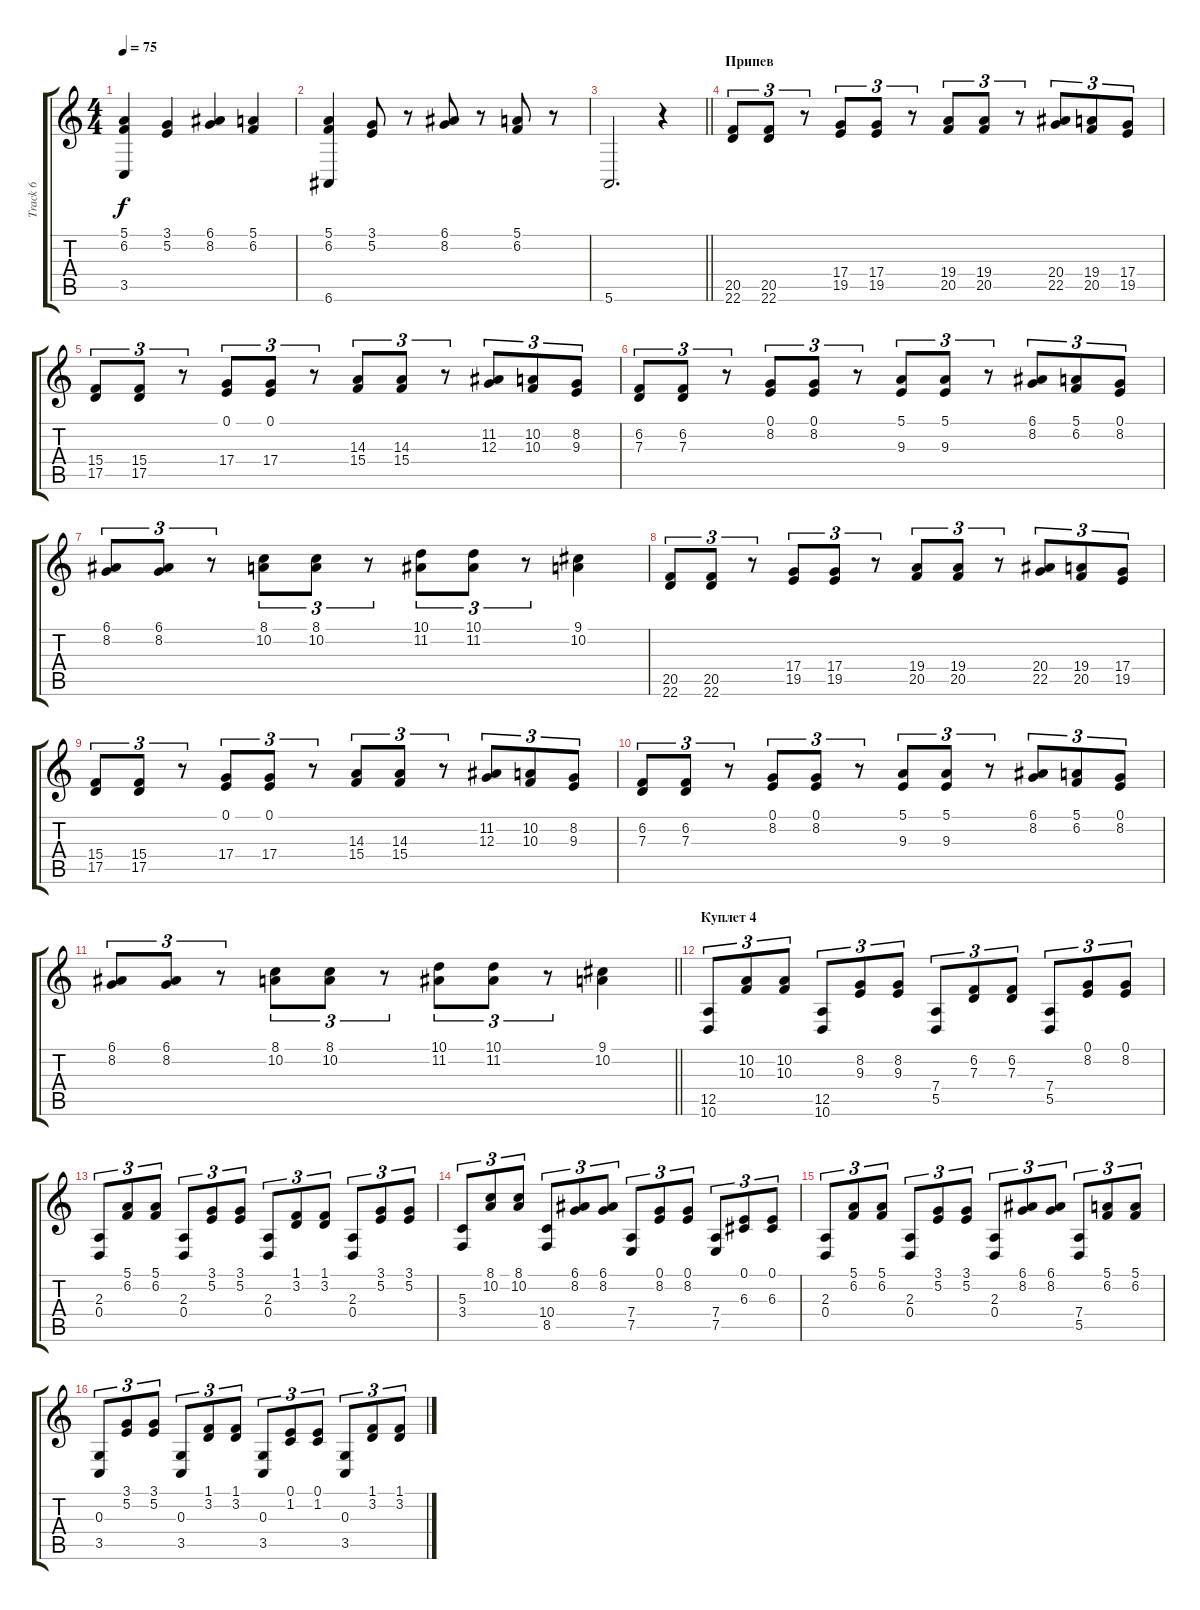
\track ("Track 6" "Track 6") {instrument stringensemble1}
\staff {score tabs}
\tuning (E4 B3 G3 D3 A2 E2) {hide}
\ts (4 4)
\tempo 75
\clef g2
\ks c
(5.1 6.2 3.5).4{dy f} (3.1 5.2).4 (6.1 8.2).4 (5.1 6.2).4 |
(5.1 6.2 6.6).4 (3.1 5.2).8 r.8 (6.1 8.2).8 r.8 (5.1 6.2).8 r.8 |
\barLineRight lightlight
5.6.2{d} r.4 |
\section ("" "Припев")
(20.5 22.6).8{tu (3 2)} (20.5 22.6).8{tu (3 2)} r.8{tu (3 2)} (17.4 19.5).8{tu (3 2)} (17.4 19.5).8{tu (3 2)} r.8{tu (3 2)} (19.4 20.5).8{tu (3 2)} (19.4 20.5).8{tu (3 2)} r.8{tu (3 2)} (20.4 22.5).8{tu (3 2)} (19.4 20.5).8{tu (3 2)} (17.4 19.5).8{tu (3 2)} |
(15.4 17.5).8{tu (3 2)} (15.4 17.5).8{tu (3 2)} r.8{tu (3 2)} (0.1 17.4).8{tu (3 2)} (0.1 17.4).8{tu (3 2)} r.8{tu (3 2)} (14.3 15.4).8{tu (3 2)} (14.3 15.4).8{tu (3 2)} r.8{tu (3 2)} (11.2 12.3).8{tu (3 2)} (10.2 10.3).8{tu (3 2)} (8.2 9.3).8{tu (3 2)} |
(6.2 7.3).8{tu (3 2)} (6.2 7.3).8{tu (3 2)} r.8{tu (3 2)} (0.1 8.2).8{tu (3 2)} (0.1 8.2).8{tu (3 2)} r.8{tu (3 2)} (5.1 9.3).8{tu (3 2)} (5.1 9.3).8{tu (3 2)} r.8{tu (3 2)} (6.1 8.2).8{tu (3 2)} (5.1 6.2).8{tu (3 2)} (0.1 8.2).8{tu (3 2)} |
(6.1 8.2).8{tu (3 2)} (6.1 8.2).8{tu (3 2)} r.8{tu (3 2)} (8.1 10.2).8{tu (3 2)} (8.1 10.2).8{tu (3 2)} r.8{tu (3 2)} (10.1 11.2).8{tu (3 2)} (10.1 11.2).8{tu (3 2)} r.8{tu (3 2)} (9.1 10.2).4 |
(20.5 22.6).8{tu (3 2)} (20.5 22.6).8{tu (3 2)} r.8{tu (3 2)} (17.4 19.5).8{tu (3 2)} (17.4 19.5).8{tu (3 2)} r.8{tu (3 2)} (19.4 20.5).8{tu (3 2)} (19.4 20.5).8{tu (3 2)} r.8{tu (3 2)} (20.4 22.5).8{tu (3 2)} (19.4 20.5).8{tu (3 2)} (17.4 19.5).8{tu (3 2)} |
(15.4 17.5).8{tu (3 2)} (15.4 17.5).8{tu (3 2)} r.8{tu (3 2)} (0.1 17.4).8{tu (3 2)} (0.1 17.4).8{tu (3 2)} r.8{tu (3 2)} (14.3 15.4).8{tu (3 2)} (14.3 15.4).8{tu (3 2)} r.8{tu (3 2)} (11.2 12.3).8{tu (3 2)} (10.2 10.3).8{tu (3 2)} (8.2 9.3).8{tu (3 2)} |
(6.2 7.3).8{tu (3 2)} (6.2 7.3).8{tu (3 2)} r.8{tu (3 2)} (0.1 8.2).8{tu (3 2)} (0.1 8.2).8{tu (3 2)} r.8{tu (3 2)} (5.1 9.3).8{tu (3 2)} (5.1 9.3).8{tu (3 2)} r.8{tu (3 2)} (6.1 8.2).8{tu (3 2)} (5.1 6.2).8{tu (3 2)} (0.1 8.2).8{tu (3 2)} |
\barLineRight lightlight
(6.1 8.2).8{tu (3 2)} (6.1 8.2).8{tu (3 2)} r.8{tu (3 2)} (8.1 10.2).8{tu (3 2)} (8.1 10.2).8{tu (3 2)} r.8{tu (3 2)} (10.1 11.2).8{tu (3 2)} (10.1 11.2).8{tu (3 2)} r.8{tu (3 2)} (9.1 10.2).4 |
\section ("" "Куплет 4")
(12.5 10.6).8{tu (3 2)} (10.2 10.3).8{tu (3 2)} (10.2 10.3).8{tu (3 2)} (12.5 10.6).8{tu (3 2)} (8.2 9.3).8{tu (3 2)} (8.2 9.3).8{tu (3 2)} (7.4 5.5).8{tu (3 2)} (6.2 7.3).8{tu (3 2)} (6.2 7.3).8{tu (3 2)} (7.4 5.5).8{tu (3 2)} (0.1 8.2).8{tu (3 2)} (0.1 8.2).8{tu (3 2)} |
(2.3 0.4).8{tu (3 2)} (5.1 6.2).8{tu (3 2)} (5.1 6.2).8{tu (3 2)} (2.3 0.4).8{tu (3 2)} (3.1 5.2).8{tu (3 2)} (3.1 5.2).8{tu (3 2)} (2.3 0.4).8{tu (3 2)} (1.1 3.2).8{tu (3 2)} (1.1 3.2).8{tu (3 2)} (2.3 0.4).8{tu (3 2)} (3.1 5.2).8{tu (3 2)} (3.1 5.2).8{tu (3 2)} |
(5.3 3.4).8{tu (3 2)} (8.1 10.2).8{tu (3 2)} (8.1 10.2).8{tu (3 2)} (10.4 8.5).8{tu (3 2)} (6.1 8.2).8{tu (3 2)} (6.1 8.2).8{tu (3 2)} (7.4 7.5).8{tu (3 2)} (0.1 8.2).8{tu (3 2)} (0.1 8.2).8{tu (3 2)} (7.4 7.5).8{tu (3 2)} (0.1 6.3).8{tu (3 2)} (0.1 6.3).8{tu (3 2)} |
(2.3 0.4).8{tu (3 2)} (5.1 6.2).8{tu (3 2)} (5.1 6.2).8{tu (3 2)} (2.3 0.4).8{tu (3 2)} (3.1 5.2).8{tu (3 2)} (3.1 5.2).8{tu (3 2)} (2.3 0.4).8{tu (3 2)} (6.1 8.2).8{tu (3 2)} (6.1 8.2).8{tu (3 2)} (7.4 5.5).8{tu (3 2)} (5.1 6.2).8{tu (3 2)} (5.1 6.2).8{tu (3 2)} |
(0.3 3.5).8{tu (3 2)} (3.1 5.2).8{tu (3 2)} (3.1 5.2).8{tu (3 2)} (0.3 3.5).8{tu (3 2)} (1.1 3.2).8{tu (3 2)} (1.1 3.2).8{tu (3 2)} (0.3 3.5).8{tu (3 2)} (0.1 1.2).8{tu (3 2)} (0.1 1.2).8{tu (3 2)} (0.3 3.5).8{tu (3 2)} (1.1 3.2).8{tu (3 2)} (1.1 3.2).8{tu (3 2)}
